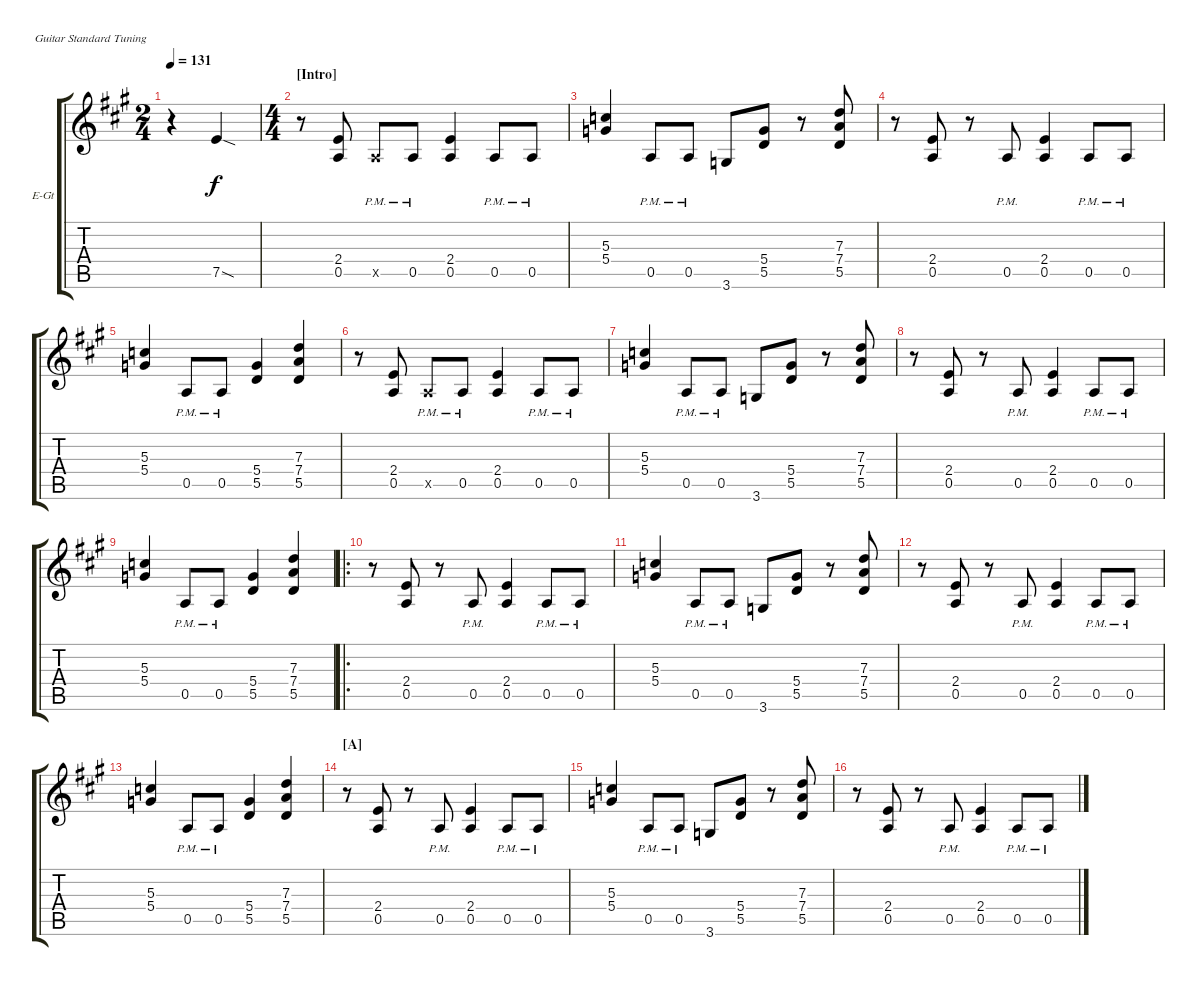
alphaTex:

\defaultSystemsLayout 4
\bracketExtendMode groupsimilarinstruments
\firstSystemTrackNameOrientation horizontal
\otherSystemsTrackNameOrientation horizontal
\track ("Electric Guitar" "E-Gt") {instrument overdrivenguitar}
\staff {score tabs}
\tuning (E4 B3 G3 D3 A2 E2)
\ts (2 4)
\tempo 131
\clef g2
\ks a
r.4{dy f instrument overdrivenguitar} 7.5{sod}.4 |
\ts (4 4)
\section ("" "[Intro]")
r.8 (0.5 2.4).8 0.5{pm x}.8 0.5{pm}.8 (0.5 2.4).4 0.5{pm}.8 0.5{pm}.8 |
(5.4 5.3).4 0.5{pm}.8 0.5{pm}.8 3.6.8 (5.5 5.4).8 r.8 (5.5 7.4 7.3).8 |
r.8 (0.5 2.4).8 r.8 0.5{pm}.8 (0.5 2.4).4 0.5{pm}.8 0.5{pm}.8 |
(5.4 5.3).4 0.5{pm}.8 0.5{pm}.8 (5.5 5.4).4 (5.5 7.4 7.3).4 |
r.8 (0.5 2.4).8 0.5{pm x}.8 0.5{pm}.8 (0.5 2.4).4 0.5{pm}.8 0.5{pm}.8 |
(5.4 5.3).4 0.5{pm}.8 0.5{pm}.8 3.6.8 (5.5 5.4).8 r.8 (5.5 7.4 7.3).8 |
r.8 (0.5 2.4).8 r.8 0.5{pm}.8 (0.5 2.4).4 0.5{pm}.8 0.5{pm}.8 |
(5.4 5.3).4 0.5{pm}.8 0.5{pm}.8 (5.5 5.4).4 (5.5 7.4 7.3).4 |
\ro
r.8 (0.5 2.4).8 r.8 0.5{pm}.8 (0.5 2.4).4 0.5{pm}.8 0.5{pm}.8 |
(5.4 5.3).4 0.5{pm}.8 0.5{pm}.8 3.6.8 (5.5 5.4).8 r.8 (5.5 7.4 7.3).8 |
r.8 (0.5 2.4).8 r.8 0.5{pm}.8 (0.5 2.4).4 0.5{pm}.8 0.5{pm}.8 |
(5.4 5.3).4 0.5{pm}.8 0.5{pm}.8 (5.5 5.4).4 (5.5 7.4 7.3).4 |
\section ("" "[A]")
r.8 (0.5 2.4).8 r.8 0.5{pm}.8 (0.5 2.4).4 0.5{pm}.8 0.5{pm}.8 |
(5.4 5.3).4 0.5{pm}.8 0.5{pm}.8 3.6.8 (5.5 5.4).8 r.8 (5.5 7.4 7.3).8 |
r.8 (0.5 2.4).8 r.8 0.5{pm}.8 (0.5 2.4).4 0.5{pm}.8 0.5{pm}.8
